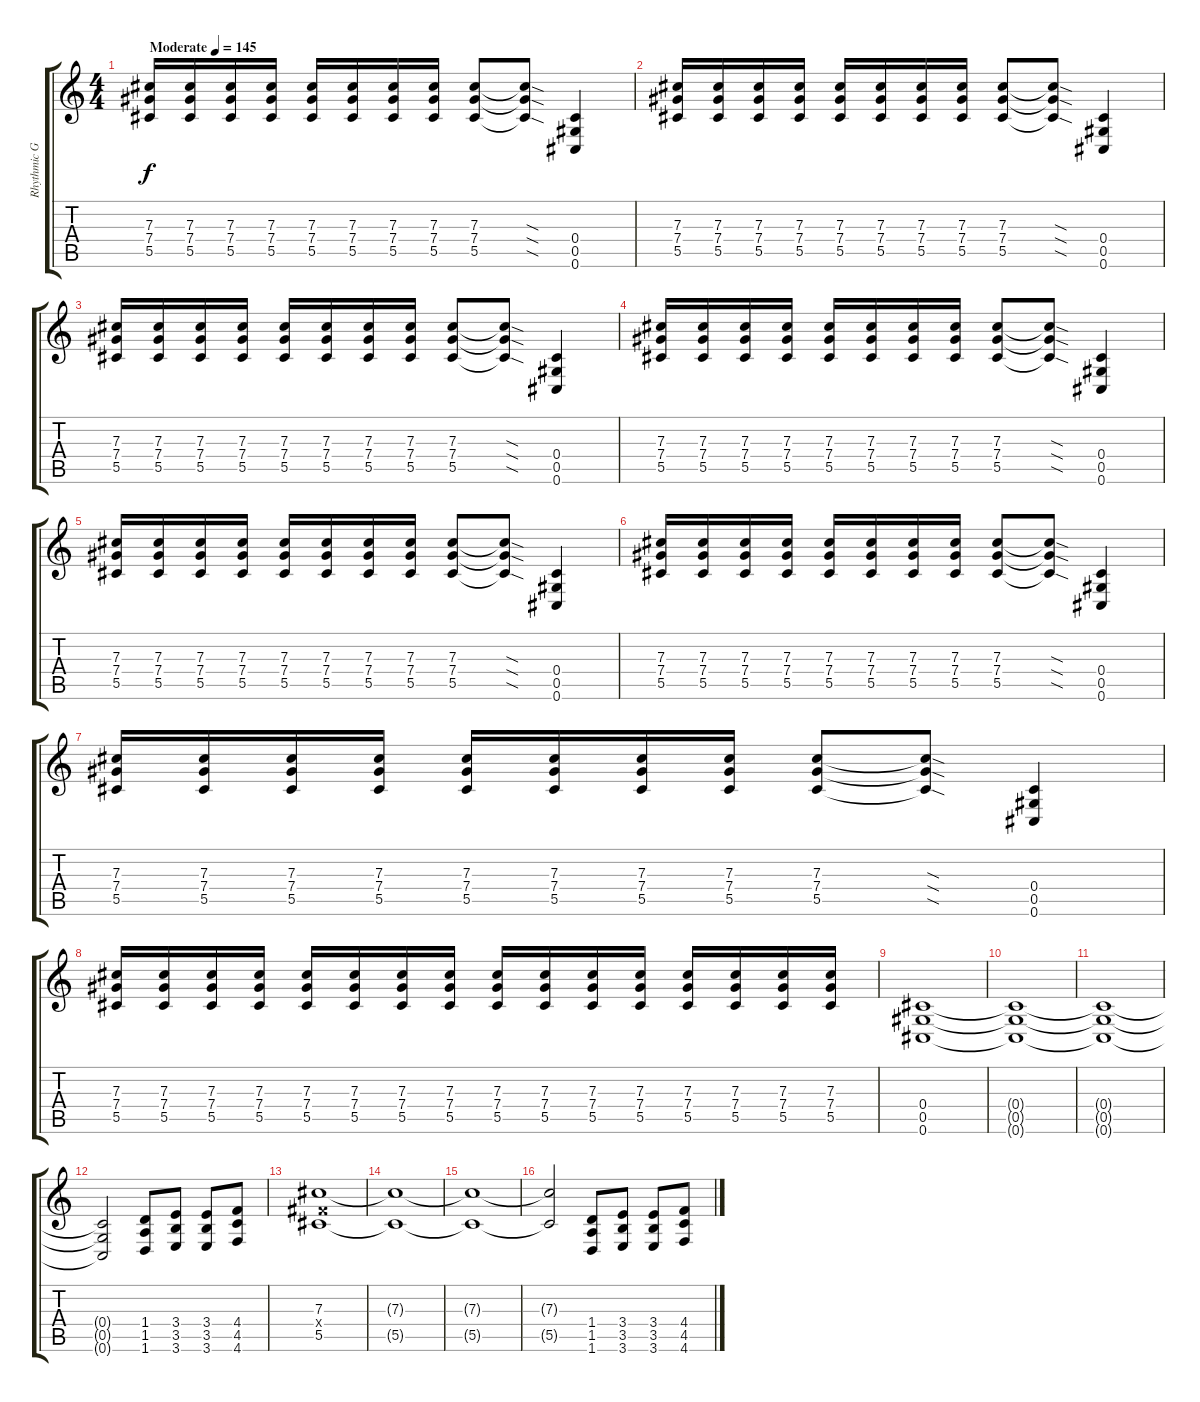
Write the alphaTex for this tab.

\track ("Rhythmic Guitar" "Rhythmic G") {instrument distortionguitar}
\staff {score tabs}
\tuning (Eb4 Bb3 Gb3 Db3 Ab2 Db2) {hide}
\ts (4 4)
\tempo (145 "Moderate")
\clef g2
\ks c
(7.3 7.4 5.5).16{dy f instrument distortionguitar} (7.3 7.4 5.5).16 (7.3 7.4 5.5).16 (7.3 7.4 5.5).16 (7.3 7.4 5.5).16 (7.3 7.4 5.5).16 (7.3 7.4 5.5).16 (7.3 7.4 5.5).16 (7.3 7.4 5.5).8 (7.3{sod t} 7.4{sod t} 5.5{sod t}).8 (0.4 0.5 0.6).4 |
(7.3 7.4 5.5).16 (7.3 7.4 5.5).16 (7.3 7.4 5.5).16 (7.3 7.4 5.5).16 (7.3 7.4 5.5).16 (7.3 7.4 5.5).16 (7.3 7.4 5.5).16 (7.3 7.4 5.5).16 (7.3 7.4 5.5).8 (7.3{sod t} 7.4{sod t} 5.5{sod t}).8 (0.4 0.5 0.6).4 |
(7.3 7.4 5.5).16 (7.3 7.4 5.5).16 (7.3 7.4 5.5).16 (7.3 7.4 5.5).16 (7.3 7.4 5.5).16 (7.3 7.4 5.5).16 (7.3 7.4 5.5).16 (7.3 7.4 5.5).16 (7.3 7.4 5.5).8 (7.3{sod t} 7.4{sod t} 5.5{sod t}).8 (0.4 0.5 0.6).4 |
(7.3 7.4 5.5).16 (7.3 7.4 5.5).16 (7.3 7.4 5.5).16 (7.3 7.4 5.5).16 (7.3 7.4 5.5).16 (7.3 7.4 5.5).16 (7.3 7.4 5.5).16 (7.3 7.4 5.5).16 (7.3 7.4 5.5).8 (7.3{sod t} 7.4{sod t} 5.5{sod t}).8 (0.4 0.5 0.6).4 |
(7.3 7.4 5.5).16 (7.3 7.4 5.5).16 (7.3 7.4 5.5).16 (7.3 7.4 5.5).16 (7.3 7.4 5.5).16 (7.3 7.4 5.5).16 (7.3 7.4 5.5).16 (7.3 7.4 5.5).16 (7.3 7.4 5.5).8 (7.3{sod t} 7.4{sod t} 5.5{sod t}).8 (0.4 0.5 0.6).4 |
(7.3 7.4 5.5).16 (7.3 7.4 5.5).16 (7.3 7.4 5.5).16 (7.3 7.4 5.5).16 (7.3 7.4 5.5).16 (7.3 7.4 5.5).16 (7.3 7.4 5.5).16 (7.3 7.4 5.5).16 (7.3 7.4 5.5).8 (7.3{sod t} 7.4{sod t} 5.5{sod t}).8 (0.4 0.5 0.6).4 |
(7.3 7.4 5.5).16 (7.3 7.4 5.5).16 (7.3 7.4 5.5).16 (7.3 7.4 5.5).16 (7.3 7.4 5.5).16 (7.3 7.4 5.5).16 (7.3 7.4 5.5).16 (7.3 7.4 5.5).16 (7.3 7.4 5.5).8 (7.3{sod t} 7.4{sod t} 5.5{sod t}).8 (0.4 0.5 0.6).4 |
(7.3 7.4 5.5).16 (7.3 7.4 5.5).16 (7.3 7.4 5.5).16 (7.3 7.4 5.5).16 (7.3 7.4 5.5).16 (7.3 7.4 5.5).16 (7.3 7.4 5.5).16 (7.3 7.4 5.5).16 (7.3 7.4 5.5).16 (7.3 7.4 5.5).16 (7.3 7.4 5.5).16 (7.3 7.4 5.5).16 (7.3 7.4 5.5).16 (7.3 7.4 5.5).16 (7.3 7.4 5.5).16 (7.3 7.4 5.5).16 |
(0.4 0.5 0.6).1 |
(0.4{t} 0.5{t} 0.6{t}).1 |
(0.4{t} 0.5{t} 0.6{t}).1 |
(0.4{t} 0.5{t} 0.6{t}).2 (1.4 1.5 1.6).8 (3.4 3.5 3.6).8 (3.4 3.5 3.6).8 (4.4 4.5 4.6).8 |
(7.3 5.4{x} 5.5).1 |
(7.3{t} 5.5{t}).1 |
(7.3{t} 5.5{t}).1 |
(7.3{t} 5.5{t}).2 (1.4 1.5 1.6).8 (3.4 3.5 3.6).8 (3.4 3.5 3.6).8 (4.4 4.5 4.6).8
